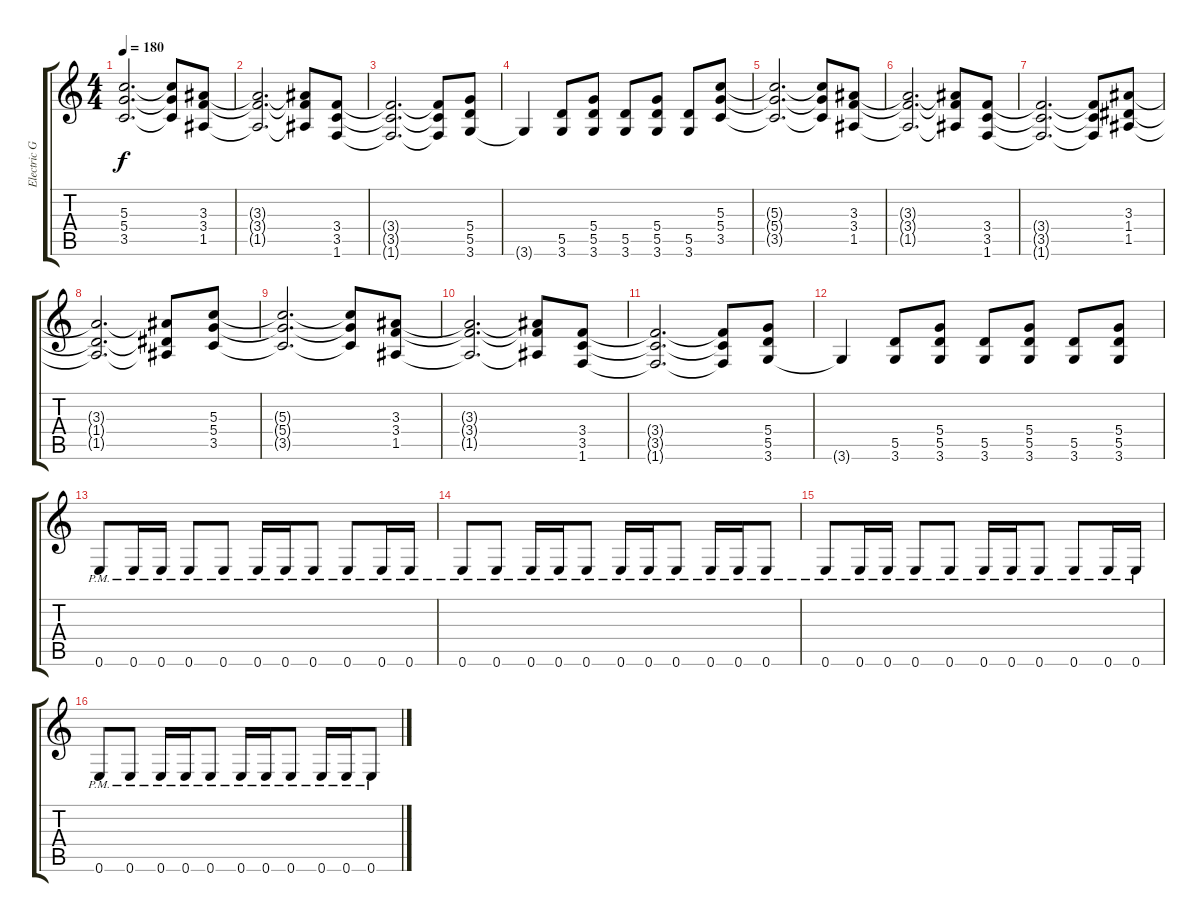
\track ("Electric Guitar (Mustaine)" "Electric G") {instrument distortionguitar}
\staff {score tabs}
\tuning (E4 B3 G3 D3 A2 E2) {hide}
\ts (4 4)
\tempo 180
\clef g2
\ks c
(5.3{t} 5.4{t} 3.5{t}).2{d dy f} (5.3{t} 5.4{t} 3.5{t}).8 (3.3 3.4 1.5).8 |
(3.3{t} 3.4{t} 1.5{t}).2{d} (3.3{t} 3.4{t} 1.5{t}).8 (3.4 3.5 1.6).8 |
(3.4{t} 3.5{t} 1.6{t}).2{d} (3.4{t} 3.5{t} 1.6{t}).8 (5.4 5.5 3.6).8 |
3.6{t}.4 (5.5 3.6).8 (5.4 5.5 3.6).8 (5.5 3.6).8 (5.4 5.5 3.6).8 (5.5 3.6).8 (5.3 5.4 3.5).8 |
(5.3{t} 5.4{t} 3.5{t}).2{d} (5.3{t} 5.4{t} 3.5{t}).8 (3.3 3.4 1.5).8 |
(3.3{t} 3.4{t} 1.5{t}).2{d} (3.3{t} 3.4{t} 1.5{t}).8 (3.4 3.5 1.6).8 |
(3.4{t} 3.5{t} 1.6{t}).2{d} (3.4{t} 3.5{t} 1.6{t}).8 (3.3 1.4 1.5).8 |
(3.3{t} 1.4{t} 1.5{t}).2{d} (3.3{t} 1.4{t} 1.5{t}).8 (5.3 5.4 3.5).8 |
(5.3{t} 5.4{t} 3.5{t}).2{d} (5.3{t} 5.4{t} 3.5{t}).8 (3.3 3.4 1.5).8 |
(3.3{t} 3.4{t} 1.5{t}).2{d} (3.3{t} 3.4{t} 1.5{t}).8 (3.4 3.5 1.6).8 |
(3.4{t} 3.5{t} 1.6{t}).2{d} (3.4{t} 3.5{t} 1.6{t}).8 (5.4 5.5 3.6).8 |
3.6{t}.4 (5.5 3.6).8 (5.4 5.5 3.6).8 (5.5 3.6).8 (5.4 5.5 3.6).8 (5.5 3.6).8 (5.4 5.5 3.6).8 |
0.6{pm}.8 0.6{pm}.16 0.6{pm}.16 0.6{pm}.8 0.6{pm}.8 0.6{pm}.16 0.6{pm}.16 0.6{pm}.8 0.6{pm}.8 0.6{pm}.16 0.6{pm}.16 |
0.6{pm}.8 0.6{pm}.8 0.6{pm}.16 0.6{pm}.16 0.6{pm}.8 0.6{pm}.16 0.6{pm}.16 0.6{pm}.8 0.6{pm}.16 0.6{pm}.16 0.6{pm}.8 |
0.6{pm}.8 0.6{pm}.16 0.6{pm}.16 0.6{pm}.8 0.6{pm}.8 0.6{pm}.16 0.6{pm}.16 0.6{pm}.8 0.6{pm}.8 0.6{pm}.16 0.6{pm}.16 |
0.6{pm}.8 0.6{pm}.8 0.6{pm}.16 0.6{pm}.16 0.6{pm}.8 0.6{pm}.16 0.6{pm}.16 0.6{pm}.8 0.6{pm}.16 0.6{pm}.16 0.6{pm}.8
